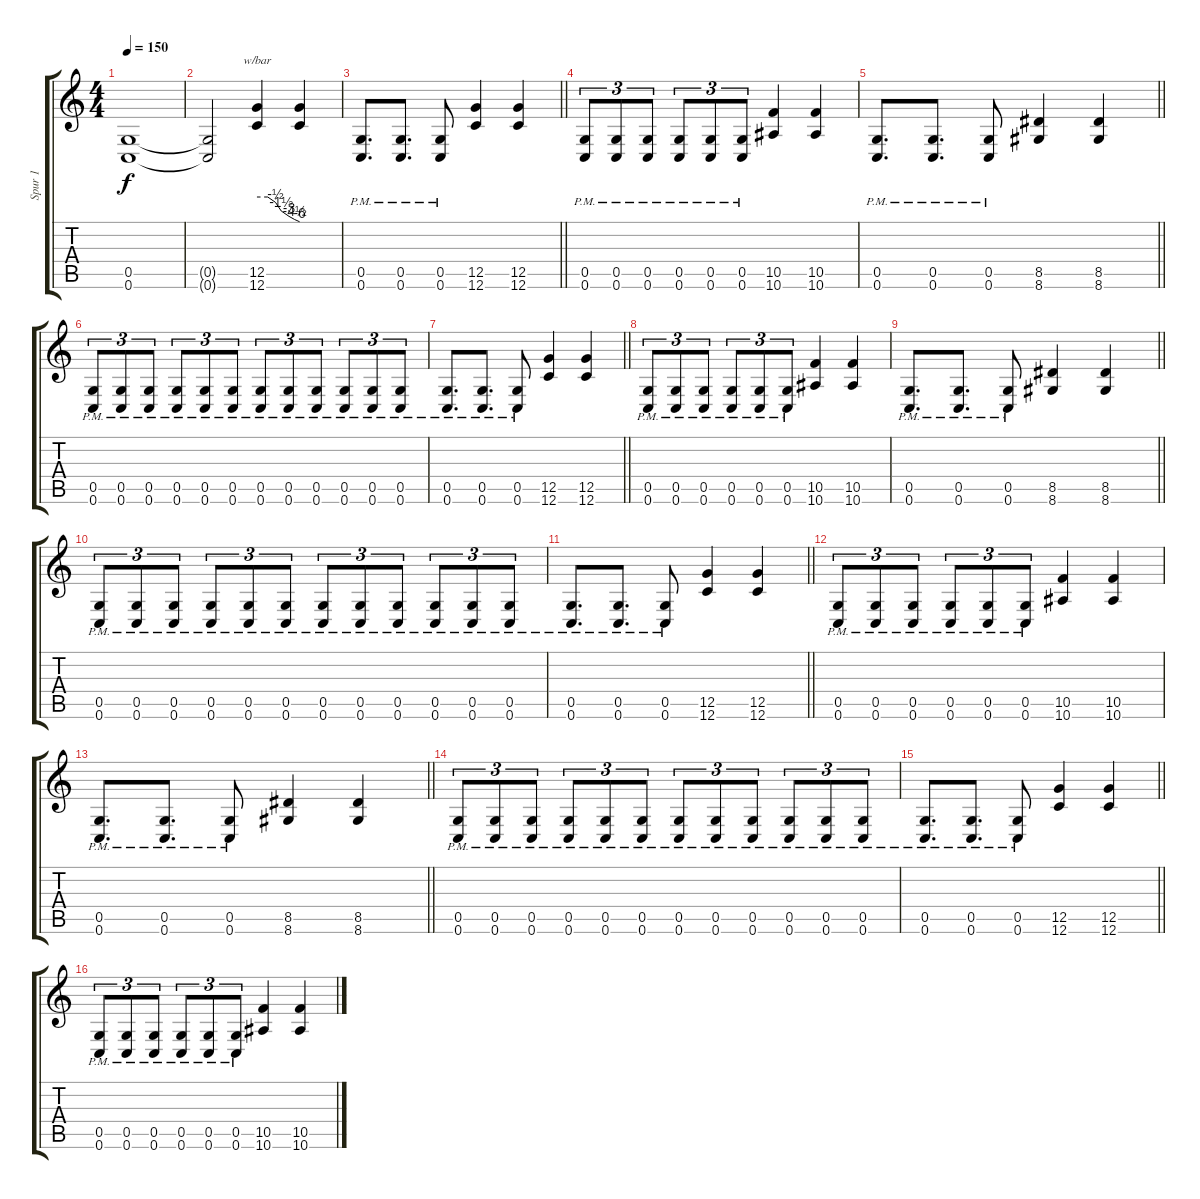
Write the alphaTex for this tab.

\track ("Spur 1" "Spur 1") {instrument distortionguitar}
\staff {score tabs}
\tuning (D4 A3 F3 C3 G2 C2) {hide}
\ts (4 4)
\tempo 150
\clef g2
\ks c
(0.5{t} 0.6{t}).1{dy f} |
(0.5{t} 0.6{t}).2 (12.5 12.6).4{tbe (custom default 0 0 15 0 26 -2 34 -6 45 -12 53 -18 60 -24)} (12.5{t} 12.6{t}).4 |
\barLineRight lightlight
(0.5{pm} 0.6{pm}).8{d} (0.5{pm} 0.6{pm}).8{d} (0.5{pm} 0.6{pm}).8 (12.5 12.6).4 (12.5 12.6).4 |
(0.5{pm} 0.6{pm}).8{tu (3 2)} (0.5{pm} 0.6{pm}).8{tu (3 2)} (0.5{pm} 0.6{pm}).8{tu (3 2)} (0.5{pm} 0.6{pm}).8{tu (3 2)} (0.5{pm} 0.6{pm}).8{tu (3 2)} (0.5{pm} 0.6{pm}).8{tu (3 2)} (10.5 10.6).4 (10.5 10.6).4 |
\barLineRight lightlight
(0.5{pm} 0.6{pm}).8{d} (0.5{pm} 0.6{pm}).8{d} (0.5{pm} 0.6{pm}).8 (8.5 8.6).4 (8.5 8.6).4 |
(0.5{pm} 0.6{pm}).8{tu (3 2)} (0.5{pm} 0.6{pm}).8{tu (3 2)} (0.5{pm} 0.6{pm}).8{tu (3 2)} (0.5{pm} 0.6{pm}).8{tu (3 2)} (0.5{pm} 0.6{pm}).8{tu (3 2)} (0.5{pm} 0.6{pm}).8{tu (3 2)} (0.5{pm} 0.6{pm}).8{tu (3 2)} (0.5{pm} 0.6{pm}).8{tu (3 2)} (0.5{pm} 0.6{pm}).8{tu (3 2)} (0.5{pm} 0.6{pm}).8{tu (3 2)} (0.5{pm} 0.6{pm}).8{tu (3 2)} (0.5{pm} 0.6{pm}).8{tu (3 2)} |
\barLineRight lightlight
(0.5{pm} 0.6{pm}).8{d} (0.5{pm} 0.6{pm}).8{d} (0.5{pm} 0.6{pm}).8 (12.5 12.6).4 (12.5 12.6).4 |
(0.5{pm} 0.6{pm}).8{tu (3 2)} (0.5{pm} 0.6{pm}).8{tu (3 2)} (0.5{pm} 0.6{pm}).8{tu (3 2)} (0.5{pm} 0.6{pm}).8{tu (3 2)} (0.5{pm} 0.6{pm}).8{tu (3 2)} (0.5{pm} 0.6{pm}).8{tu (3 2)} (10.5 10.6).4 (10.5 10.6).4 |
\barLineRight lightlight
(0.5{pm} 0.6{pm}).8{d} (0.5{pm} 0.6{pm}).8{d} (0.5{pm} 0.6{pm}).8 (8.5 8.6).4 (8.5 8.6).4 |
(0.5{pm} 0.6{pm}).8{tu (3 2)} (0.5{pm} 0.6{pm}).8{tu (3 2)} (0.5{pm} 0.6{pm}).8{tu (3 2)} (0.5{pm} 0.6{pm}).8{tu (3 2)} (0.5{pm} 0.6{pm}).8{tu (3 2)} (0.5{pm} 0.6{pm}).8{tu (3 2)} (0.5{pm} 0.6{pm}).8{tu (3 2)} (0.5{pm} 0.6{pm}).8{tu (3 2)} (0.5{pm} 0.6{pm}).8{tu (3 2)} (0.5{pm} 0.6{pm}).8{tu (3 2)} (0.5{pm} 0.6{pm}).8{tu (3 2)} (0.5{pm} 0.6{pm}).8{tu (3 2)} |
\barLineRight lightlight
(0.5{pm} 0.6{pm}).8{d} (0.5{pm} 0.6{pm}).8{d} (0.5{pm} 0.6{pm}).8 (12.5 12.6).4 (12.5 12.6).4 |
(0.5{pm} 0.6{pm}).8{tu (3 2)} (0.5{pm} 0.6{pm}).8{tu (3 2)} (0.5{pm} 0.6{pm}).8{tu (3 2)} (0.5{pm} 0.6{pm}).8{tu (3 2)} (0.5{pm} 0.6{pm}).8{tu (3 2)} (0.5{pm} 0.6{pm}).8{tu (3 2)} (10.5 10.6).4 (10.5 10.6).4 |
\barLineRight lightlight
(0.5{pm} 0.6{pm}).8{d} (0.5{pm} 0.6{pm}).8{d} (0.5{pm} 0.6{pm}).8 (8.5 8.6).4 (8.5 8.6).4 |
(0.5{pm} 0.6{pm}).8{tu (3 2)} (0.5{pm} 0.6{pm}).8{tu (3 2)} (0.5{pm} 0.6{pm}).8{tu (3 2)} (0.5{pm} 0.6{pm}).8{tu (3 2)} (0.5{pm} 0.6{pm}).8{tu (3 2)} (0.5{pm} 0.6{pm}).8{tu (3 2)} (0.5{pm} 0.6{pm}).8{tu (3 2)} (0.5{pm} 0.6{pm}).8{tu (3 2)} (0.5{pm} 0.6{pm}).8{tu (3 2)} (0.5{pm} 0.6{pm}).8{tu (3 2)} (0.5{pm} 0.6{pm}).8{tu (3 2)} (0.5{pm} 0.6{pm}).8{tu (3 2)} |
\barLineRight lightlight
(0.5{pm} 0.6{pm}).8{d} (0.5{pm} 0.6{pm}).8{d} (0.5{pm} 0.6{pm}).8 (12.5 12.6).4 (12.5 12.6).4 |
(0.5{pm} 0.6{pm}).8{tu (3 2)} (0.5{pm} 0.6{pm}).8{tu (3 2)} (0.5{pm} 0.6{pm}).8{tu (3 2)} (0.5{pm} 0.6{pm}).8{tu (3 2)} (0.5{pm} 0.6{pm}).8{tu (3 2)} (0.5{pm} 0.6{pm}).8{tu (3 2)} (10.5 10.6).4 (10.5 10.6).4
